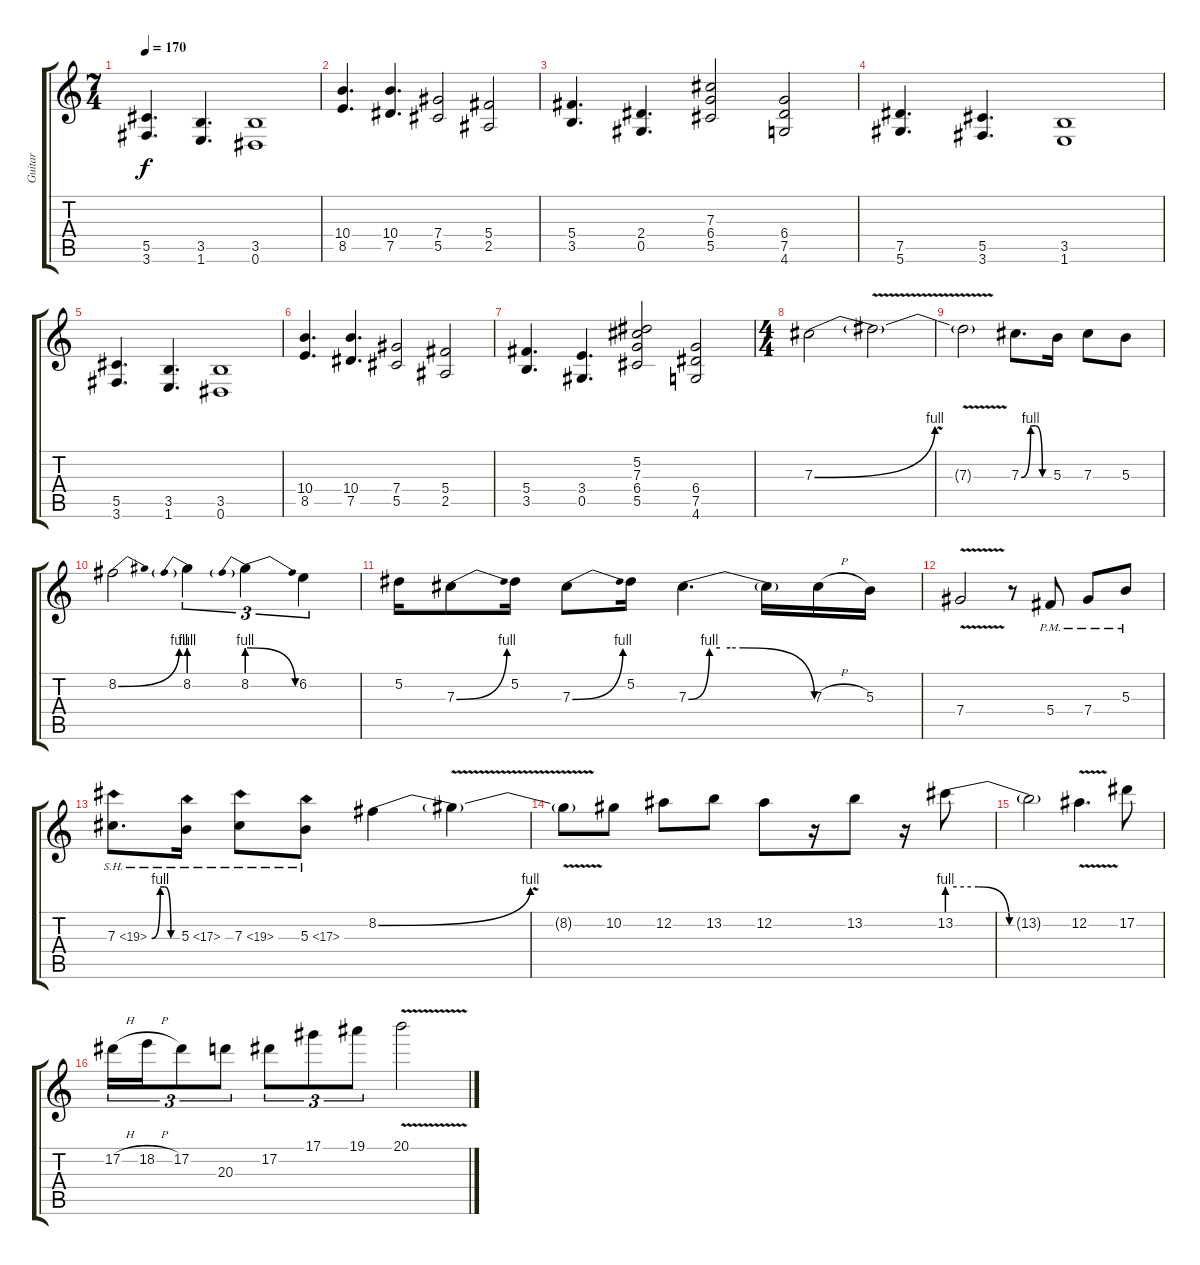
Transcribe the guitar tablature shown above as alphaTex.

\track ("Guitar" "Guitar") {instrument distortionguitar}
\staff {score tabs}
\tuning (Eb4 Bb3 Gb3 Db3 Ab2 Eb2) {hide}
\ts (7 4)
\tempo 170
\clef g2
\ks c
(5.5 3.6).4{d dy f} (3.5 1.6).4{d} (3.5 0.6).1 |
(10.4 8.5).4{d} (10.4 7.5).4{d} (7.4 5.5).2 (5.4 2.5).2 |
(5.4 3.5).4{d} (2.4 0.5).4{d} (7.3 6.4 5.5).2 (6.4 7.5 4.6).2 |
(7.5 5.6).4{d} (5.5 3.6).4{d} (3.5 1.6).1 |
(5.5 3.6).4{d} (3.5 1.6).4{d} (3.5 0.6).1 |
(10.4 8.5).4{d} (10.4 7.5).4{d} (7.4 5.5).2 (5.4 2.5).2 |
(5.4 3.5).4{d} (3.4 0.5).4{d} (5.2 7.3 6.4 5.5).2 (6.4 7.5 4.6).2 |
\ts (4 4)
7.3{be (bend 0 0 60 4)}.2 7.3{v t}.2 |
7.3{t}.2 7.3{be (custom 0 0 20 4 30 4 45 0 60 0)}.8{d} 5.3.16 7.3.8 5.3.8 |
8.2{be (bend 0 0 60 4)}.2 8.2{be (prebend 0 4 60 4)}.4{tu (3 2)} 8.2{be (prebendrelease 0 4 60 0)}.4{tu (3 2)} 6.2.4{tu (3 2)} |
5.2.16 7.3{be (bend 0 0 60 4)}.8 5.2.16 7.3{be (bend 0 0 60 4)}.8 5.2.16 7.3{be (custom 0 0 10 4 15 4 20 4 26 4 60 0)}.4{d} 7.3{t}.16 7.3{h}.16 5.3.16 |
7.4{v}.2 r.8 5.4{pm}.8 7.4{pm}.8 5.3{pm}.8 |
7.3{be (custom 0 0 20 4 30 4 45 0 60 0) sh 12}.8{d} 5.3{sh 12}.16 7.3{sh 12}.8 5.3{sh 12}.8 8.2{be (bend 0 0 60 4)}.4 8.2{v t}.4 |
8.2{t}.8 10.2.8 12.2.8 13.2.8 12.2.8 r.16 13.2.8 r.16 13.2{be (custom 0 4 15 4 30 0 60 0)}.8 |
13.2{t}.2 12.2{v}.4{d} 17.2.8 |
17.2{h}.16{tu (3 2)} 18.2{h}.16{tu (3 2)} 17.2.8{tu (3 2)} 20.3.8{tu (3 2)} 17.2.8{tu (3 2)} 17.1.8{tu (3 2)} 19.1.8{tu (3 2)} 20.1{v}.2
